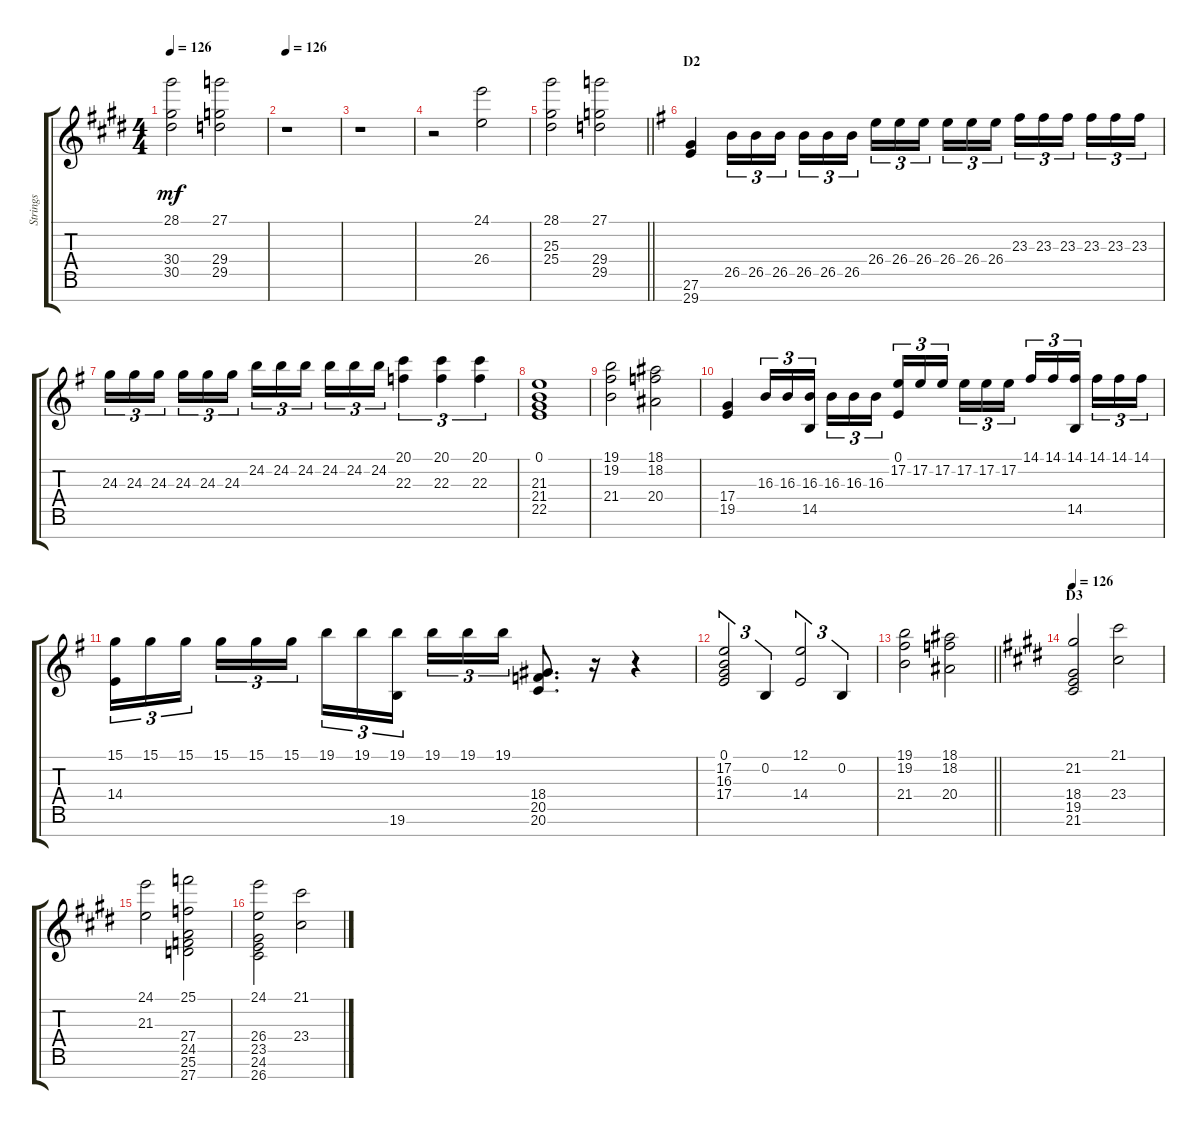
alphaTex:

\track ("Strings" "Strings") {instrument stringensemble1}
\staff {score tabs}
\tuning (E4 B3 G3 D3 A2 E2 B1) {hide}
\ts (4 4)
\tempo 126
\clef g2
\ks c#minor
(28.1 30.4 30.5).2{dy mf} (27.1 29.4 29.5).2 |
\tempo 126
r.1 |
r.1 |
r.2 (24.1 26.4).2 |
\barLineRight lightlight
(28.1 25.3 25.4).2 (27.1 29.4 29.5).2 |
\section ("" "D2")
\ks eminor
(27.6 29.7).4 26.5.16{tu (3 2)} 26.5.16{tu (3 2)} 26.5.16{tu (3 2) beam splitsecondary} 26.5.16{tu (3 2)} 26.5.16{tu (3 2)} 26.5.16{tu (3 2)} 26.4.16{tu (3 2)} 26.4.16{tu (3 2)} 26.4.16{tu (3 2) beam splitsecondary} 26.4.16{tu (3 2)} 26.4.16{tu (3 2)} 26.4.16{tu (3 2)} 23.3.16{tu (3 2)} 23.3.16{tu (3 2)} 23.3.16{tu (3 2) beam splitsecondary} 23.3.16{tu (3 2)} 23.3.16{tu (3 2)} 23.3.16{tu (3 2)} |
24.3.16{tu (3 2)} 24.3.16{tu (3 2)} 24.3.16{tu (3 2) beam splitsecondary} 24.3.16{tu (3 2)} 24.3.16{tu (3 2)} 24.3.16{tu (3 2)} 24.2.16{tu (3 2)} 24.2.16{tu (3 2)} 24.2.16{tu (3 2) beam splitsecondary} 24.2.16{tu (3 2)} 24.2.16{tu (3 2)} 24.2.16{tu (3 2)} (20.1 22.3).4{tu (3 2)} (20.1 22.3).4{tu (3 2)} (20.1 22.3).4{tu (3 2)} |
(0.1 21.3 21.4 22.5).1 |
(19.1 19.2 21.4).2 (18.1 18.2 20.4).2 |
(17.4 19.5).4 16.3.16{tu (3 2)} 16.3.16{tu (3 2)} (16.3 14.5).16{tu (3 2) beam splitsecondary} 16.3.16{tu (3 2)} 16.3.16{tu (3 2)} 16.3.16{tu (3 2)} (0.1 17.2).16{tu (3 2)} 17.2.16{tu (3 2)} 17.2.16{tu (3 2) beam splitsecondary} 17.2.16{tu (3 2)} 17.2.16{tu (3 2)} 17.2.16{tu (3 2)} 14.1.16{tu (3 2)} 14.1.16{tu (3 2)} (14.1 14.5).16{tu (3 2) beam splitsecondary} 14.1.16{tu (3 2)} 14.1.16{tu (3 2)} 14.1.16{tu (3 2)} |
(15.1 14.4).16{tu (3 2)} 15.1.16{tu (3 2)} 15.1.16{tu (3 2) beam splitsecondary} 15.1.16{tu (3 2)} 15.1.16{tu (3 2)} 15.1.16{tu (3 2)} 19.1.16{tu (3 2)} 19.1.16{tu (3 2)} (19.1 19.6).16{tu (3 2) beam splitsecondary} 19.1.16{tu (3 2)} 19.1.16{tu (3 2)} 19.1.16{tu (3 2)} (18.4 20.5 20.6).8{d} r.16 r.4 |
(0.1 17.2 16.3 17.4).2{tu (3 2)} 0.2.4{tu (3 2)} (12.1 14.4).2{tu (3 2)} 0.2.4{tu (3 2)} |
\barLineRight lightlight
(19.1 19.2 21.4).2 (18.1 18.2 20.4).2 |
\section ("" "D3")
\tempo 126
\ks c#minor
(21.2 18.4 19.5 21.6).2 (21.1 23.4).2 |
(24.1 21.3).2 (25.1 27.4 24.5 25.6 27.7).2 |
(24.1 26.4 23.5 24.6 26.7).2 (21.1 23.4).2
